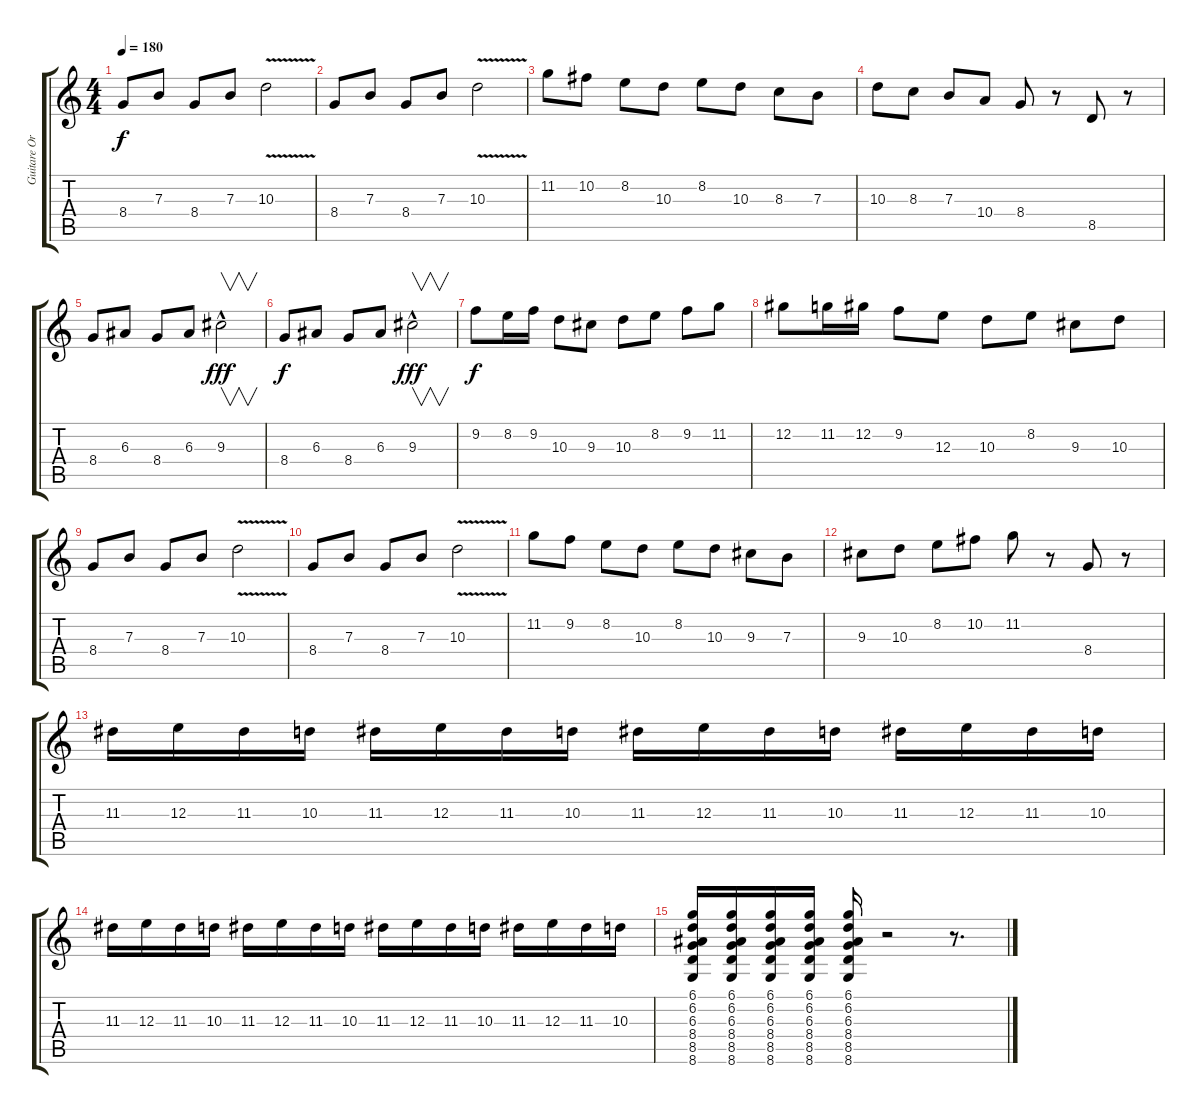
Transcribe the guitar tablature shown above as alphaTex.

\track ("Guitare Orientale" "Guitare Or") {instrument acousticguitarsteel}
\staff {score tabs}
\tuning (Db4 Ab3 E3 B2 Gb2 B1) {hide}
\ts (4 4)
\tempo 180
\clef g2
\ks c
8.4.8{dy f} 7.3.8 8.4.8 7.3.8 10.3{v}.2 |
8.4.8 7.3.8 8.4.8 7.3.8 10.3{v}.2 |
11.2.8 10.2.8 8.2.8 10.3.8 8.2.8 10.3.8 8.3.8 7.3.8 |
10.3.8 8.3.8 7.3.8 10.4.8 8.4.8 r.8 8.5.8 r.8 |
8.4.8 6.3.8 8.4.8 6.3.8 9.3{hac}.2{v dy fff} |
8.4.8{dy f} 6.3.8 8.4.8 6.3.8 9.3{hac}.2{v dy fff} |
9.2.8{dy f} 8.2.16 9.2.16 10.3.8 9.3.8 10.3.8 8.2.8 9.2.8 11.2.8 |
12.2.8 11.2.16 12.2.16 9.2.8 12.3.8 10.3.8 8.2.8 9.3.8 10.3.8 |
8.4.8 7.3.8 8.4.8 7.3.8 10.3{v}.2 |
8.4.8 7.3.8 8.4.8 7.3.8 10.3{v}.2 |
11.2.8 9.2.8 8.2.8 10.3.8 8.2.8 10.3.8 9.3.8 7.3.8 |
9.3.8 10.3.8 8.2.8 10.2.8 11.2.8 r.8 8.4.8 r.8 |
11.3.16 12.3.16 11.3.16 10.3.16 11.3.16 12.3.16 11.3.16 10.3.16 11.3.16 12.3.16 11.3.16 10.3.16 11.3.16 12.3.16 11.3.16 10.3.16 |
11.3.16 12.3.16 11.3.16 10.3.16 11.3.16 12.3.16 11.3.16 10.3.16 11.3.16 12.3.16 11.3.16 10.3.16 11.3.16 12.3.16 11.3.16 10.3.16 |
(6.1 6.2 6.3 8.4 8.5 8.6).16 (6.1 6.2 6.3 8.4 8.5 8.6).16 (6.1 6.2 6.3 8.4 8.5 8.6).16 (6.1 6.2 6.3 8.4 8.5 8.6).16 (6.1 6.2 6.3 8.4 8.5 8.6).16 r.2 r.8{d}
